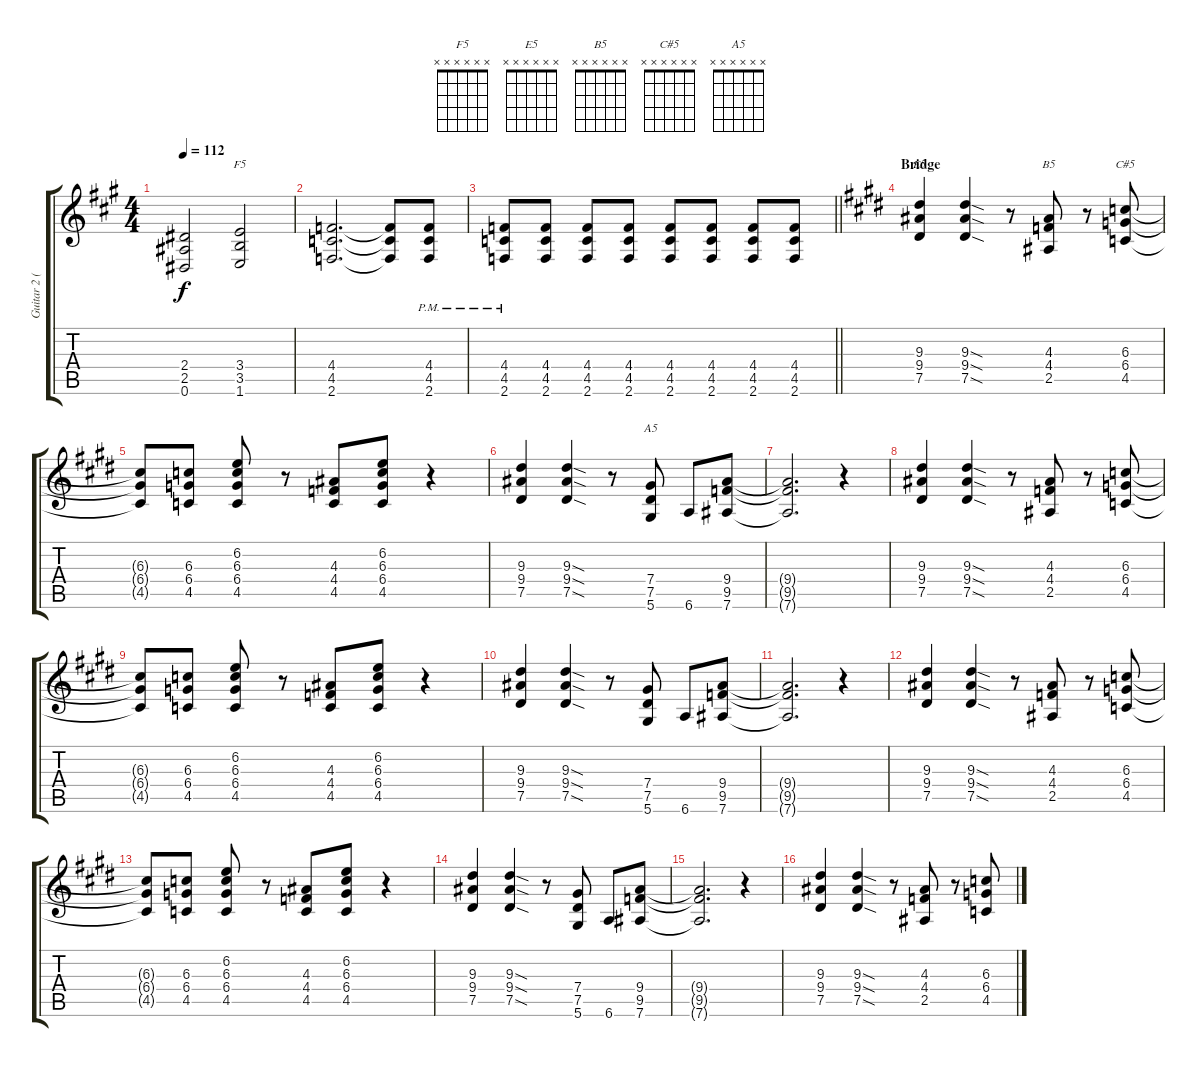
\track ("Guitar 2 (Izzy)" "Guitar 2 (") {instrument overdrivenguitar}
\staff {score tabs}
\tuning (Eb4 Bb3 Gb3 Db3 Ab2 Eb2) {hide}
\chord ("F5" x x x x x x)
\chord ("E5" x x x x x x)
\chord ("B5" x x x x x x)
\chord ("C#5" x x x x x x)
\chord ("A5" x x x x x x)
\ts (4 4)
\tempo 112
\clef g2
\ks f#minor
(2.4{t} 2.5{t} 0.6{t}).2{dy f} (3.4 3.5 1.6).2{ch "F5"} |
(4.4 4.5 2.6).2{d} (4.4{t} 4.5{t} 2.6{t}).8 (4.4{pm} 4.5{pm} 2.6{pm}).8 |
\barLineRight lightlight
(4.4{pm} 4.5{pm} 2.6{pm}).8 (4.4 4.5 2.6).8 (4.4 4.5 2.6).8 (4.4 4.5 2.6).8 (4.4 4.5 2.6).8 (4.4 4.5 2.6).8 (4.4 4.5 2.6).8 (4.4 4.5 2.6).8 |
\section ("" "Bridge")
\ks e
(9.3 9.4 7.5).4{ch "E5"} (9.3{sod} 9.4{sod} 7.5{sod}).4 r.8 (4.3 4.4 2.5).8{ch "B5"} r.8 (6.3 6.4 4.5).8{ch "C#5"} |
(6.3{t} 6.4{t} 4.5{t}).8 (6.3 6.4 4.5).8 (6.2 6.3 6.4 4.5).8 r.8 (4.3 4.4 4.5).8 (6.2 6.3 6.4 4.5).8 r.4 |
(9.3 9.4 7.5).4 (9.3{sod} 9.4{sod} 7.5{sod}).4 r.8 (7.4 7.5 5.6).8{ch "A5"} 6.6.8 (9.4 9.5 7.6).8 |
(9.4{t} 9.5{t} 7.6{t}).2{d} r.4 |
(9.3 9.4 7.5).4 (9.3{sod} 9.4{sod} 7.5{sod}).4 r.8 (4.3 4.4 2.5).8 r.8 (6.3 6.4 4.5).8 |
(6.3{t} 6.4{t} 4.5{t}).8 (6.3 6.4 4.5).8 (6.2 6.3 6.4 4.5).8 r.8 (4.3 4.4 4.5).8 (6.2 6.3 6.4 4.5).8 r.4 |
(9.3 9.4 7.5).4 (9.3{sod} 9.4{sod} 7.5{sod}).4 r.8 (7.4 7.5 5.6).8 6.6.8 (9.4 9.5 7.6).8 |
(9.4{t} 9.5{t} 7.6{t}).2{d} r.4 |
(9.3 9.4 7.5).4 (9.3{sod} 9.4{sod} 7.5{sod}).4 r.8 (4.3 4.4 2.5).8 r.8 (6.3 6.4 4.5).8 |
(6.3{t} 6.4{t} 4.5{t}).8 (6.3 6.4 4.5).8 (6.2 6.3 6.4 4.5).8 r.8 (4.3 4.4 4.5).8 (6.2 6.3 6.4 4.5).8 r.4 |
(9.3 9.4 7.5).4 (9.3{sod} 9.4{sod} 7.5{sod}).4 r.8 (7.4 7.5 5.6).8 6.6.8 (9.4 9.5 7.6).8 |
(9.4{t} 9.5{t} 7.6{t}).2{d} r.4 |
(9.3 9.4 7.5).4 (9.3{sod} 9.4{sod} 7.5{sod}).4 r.8 (4.3 4.4 2.5).8 r.8 (6.3 6.4 4.5).8
